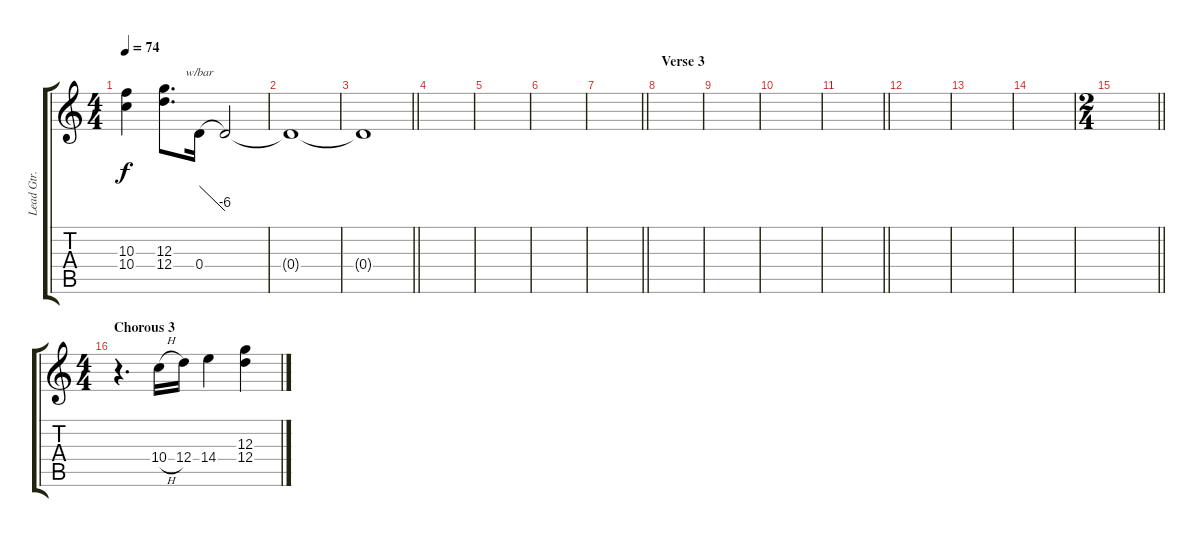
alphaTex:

\track ("Lead Gtr." "Lead Gtr.") {instrument distortionguitar}
\staff {score tabs}
\tuning (E4 B3 G3 D3 A2 D2) {hide}
\ts (4 4)
\tempo 74
\clef g2
\ks c
(10.3 10.4).4{dy f} (12.3 12.4).8{d} 0.4.16{tbe (dive default 0 0 60 -24)} 0.4{t}.2 |
0.4{t}.1 |
\barLineRight lightlight
0.4{t}.1 |
\section ("" "")
|
|
|
\barLineRight lightlight
|
\section ("" "Verse 3")
|
|
|
\barLineRight lightlight
|
\section ("" "")
|
|
|
\ts (2 4)
\barLineRight lightlight
|
\ts (4 4)
\section ("" "Chorous 3")
r.4{d volume 10 balance 11} 10.4{h}.16 12.4.16 14.4.4 (12.3 12.4).4
